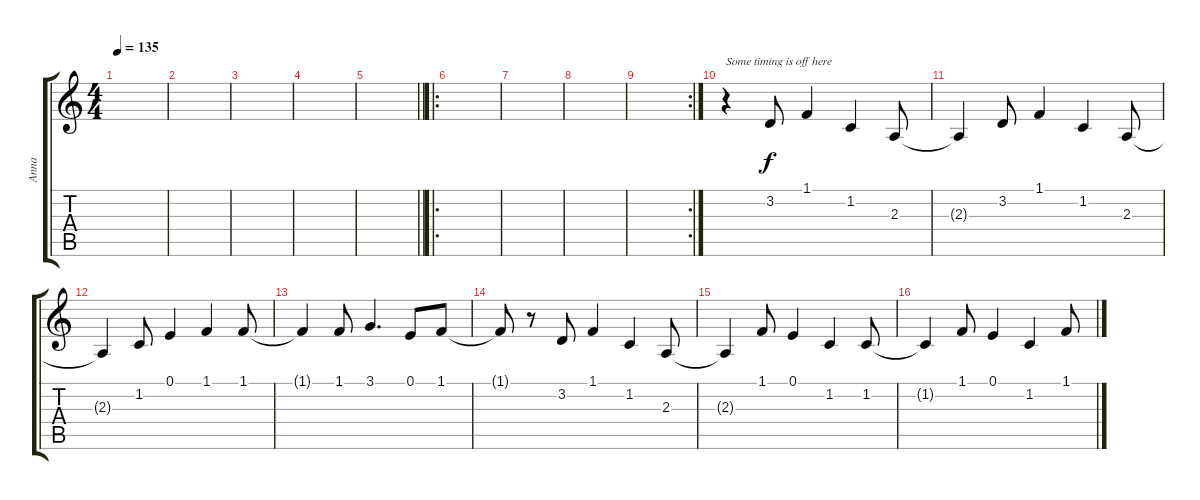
\track ("Anna" "Anna") {instrument clarinet}
\staff {score tabs}
\tuning (E4 B3 G3 D3 A2 E2) {hide}
\ts (4 4)
\tempo 135
\clef g2
\ks c
|
|
|
|
\barLineRight lightlight
|
\ro
|
|
|
\rc 2
|
r.4{txt "Some timing is off here"} 3.2.8 1.1.4 1.2.4 2.3.8 |
2.3{t}.4 3.2.8 1.1.4 1.2.4 2.3.8 |
2.3{t}.4 1.2.8 0.1.4 1.1.4 1.1.8 |
1.1{t}.4 1.1.8 3.1.4{d} 0.1.8 1.1.8 |
1.1{t}.8 r.8 3.2.8 1.1.4 1.2.4 2.3.8 |
2.3{t}.4 1.1.8 0.1.4 1.2.4 1.2.8 |
1.2{t}.4 1.1.8 0.1.4 1.2.4 1.1.8
